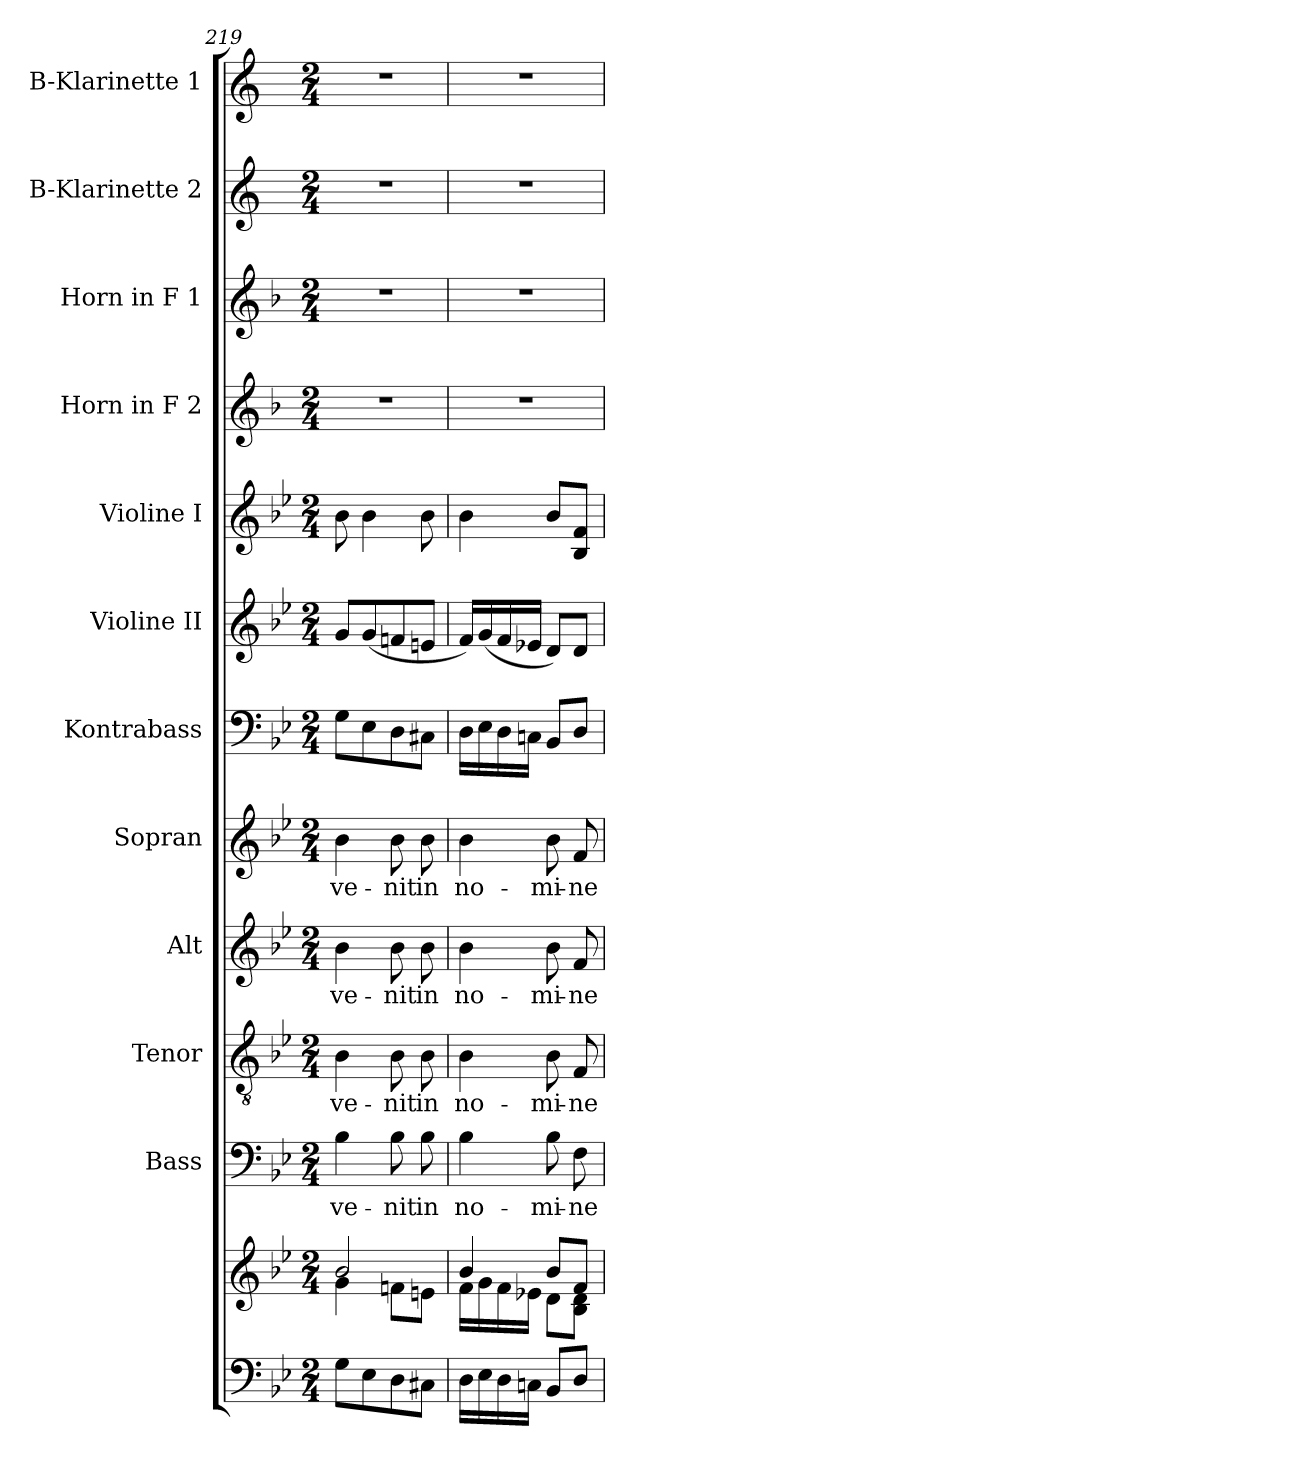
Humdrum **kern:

**kern	**kern	**kern	**text	**kern	**text	**kern	**text	**kern	**text	**kern	**kern	**kern	**kern	**kern	**kern	**kern
*part12	*part12	*part11	*part11	*part10	*part10	*part9	*part9	*part8	*part8	*part7	*part6	*part5	*part4	*part3	*part2	*part1
*staff13	*staff12	*staff11	*staff11	*staff10	*staff10	*staff9	*staff9	*staff8	*staff8	*staff7	*staff6	*staff5	*staff4	*staff3	*staff2	*staff1
*	*	*I"Bass	*	*I"Tenor	*	*I"Alt	*	*I"Sopran	*	*I"Kontrabass	*I"Violine II	*I"Violine I	*I"Horn in F 2	*I"Horn in F 1	*I"B-Klarinette 2	*I"B-Klarinette 1
*	*	*I'B.	*	*I'T.	*	*I'A.	*	*I'S.	*	*I'Kb.	*I'Vl. II	*I'Vl. I	*	*	*I'B Kl. 2	*I'B Kl. 1
*clefF4	*clefG2	*clefF4	*	*clefGv2	*	*clefG2	*	*clefG2	*	*clefF4	*clefG2	*clefG2	*clefG2	*clefG2	*clefG2	*clefG2
*	*	*	*	*	*	*	*	*	*	*ITrd7c12	*	*	*ITrd4c7	*ITrd4c7	*ITrd1c2	*ITrd1c2
*k[b-e-]	*k[b-e-]	*k[b-e-]	*	*k[b-e-]	*	*k[b-e-]	*	*k[b-e-]	*	*k[b-e-]	*k[b-e-]	*k[b-e-]	*k[b-e-]	*k[b-e-]	*k[b-e-]	*k[b-e-]
*B-:	*B-:	*B-:	*	*B-:	*	*B-:	*	*B-:	*	*B-:	*B-:	*B-:	*B-:	*B-:	*B-:	*B-:
*M2/4	*M2/4	*M2/4	*	*M2/4	*	*M2/4	*	*M2/4	*	*M2/4	*M2/4	*M2/4	*M2/4	*M2/4	*M2/4	*M2/4
=219	=219	=219	=219	=219	=219	=219	=219	=219	=219	=219	=219	=219	=219	=219	=219	=219
*	*^	*	*	*	*	*	*	*	*	*	*	*	*	*	*	*
!	!	!	!	!LO:LY:b	!	!LO:LY:b	!	!LO:LY:b	!	!LO:LY:b	!	!	!	!	!	!	!
8G\L	2b-/	4g\	4B-\	ve-	4B-\	ve-	4b-\	ve-	4b-\	ve-	8GG\L	8g/L	8b-\	2r	2r	2r	2r
8E-\	.	.	.	.	.	.	.	.	.	.	8EE-\	(<8g/	4b-\	.	.	.	.
!	!	!	!	!LO:LY:b	!	!LO:LY:b	!	!LO:LY:b	!	!LO:LY:b	!	!	!	!	!	!	!
8D\	.	8fn\L	8B-\	-nit	8B-\	-nit	8b-\	-nit	8b-\	-nit	8DD\	8fn/	.	.	.	.	.
!	!	!	!	!LO:LY:b	!	!LO:LY:b	!	!LO:LY:b	!	!LO:LY:b	!	!	!	!	!	!	!
8C#X\J	.	8en\J	8B-\	in	8B-\	in	8b-\	in	8b-\	in	8CC#X\J	8en/J	8b-\	.	.	.	.
=220	=220	=220	=220	=220	=220	=220	=220	=220	=220	=220	=220	=220	=220	=220	=220	=220	=220
!	!	!	!	!LO:LY:b	!	!LO:LY:b	!	!LO:LY:b	!	!LO:LY:b	!	!	!	!	!	!	!
16D\LL	4b-/	16f\LL	4B-\	no-	4B-\	no-	4b-\	no-	4b-\	no-	16DD\LL	16f/LL)	4b-\	2r	2r	2r	2r
16E-\	.	16g\	.	.	.	.	.	.	.	.	16EE-\	(<16g/	.	.	.	.	.
16D\	.	16f\	.	.	.	.	.	.	.	.	16DD\	16f/	.	.	.	.	.
16Cn\JJ	.	16e-X\JJ	.	.	.	.	.	.	.	.	16CCn\JJ	16e-X/JJ	.	.	.	.	.
!	!	!	!	!LO:LY:b	!	!LO:LY:b	!	!LO:LY:b	!	!LO:LY:b	!	!	!	!	!	!	!
8BB-/L	8b-/L	8d\L	8B-\	-mi-	8B-\	-mi-	8b-\	-mi-	8b-\	-mi-	8BBB-/L	8d/L)	8b-/L	.	.	.	.
!	!	!	!	!LO:LY:b	!	!LO:LY:b	!	!LO:LY:b	!	!LO:LY:b	!	!	!	!	!	!	!
8D/J	8f/J	8B-\ 8d\J	8F\	-ne	8F/	-ne	8f/	-ne	8f/	-ne	8DD/J	8d/J	8B-/ 8f/J	.	.	.	.
*	*v	*v	*	*	*	*	*	*	*	*	*	*	*	*	*	*	*
=	=	=	=	=	=	=	=	=	=	=	=	=	=	=	=	=
*-	*-	*-	*-	*-	*-	*-	*-	*-	*-	*-	*-	*-	*-	*-	*-	*-
